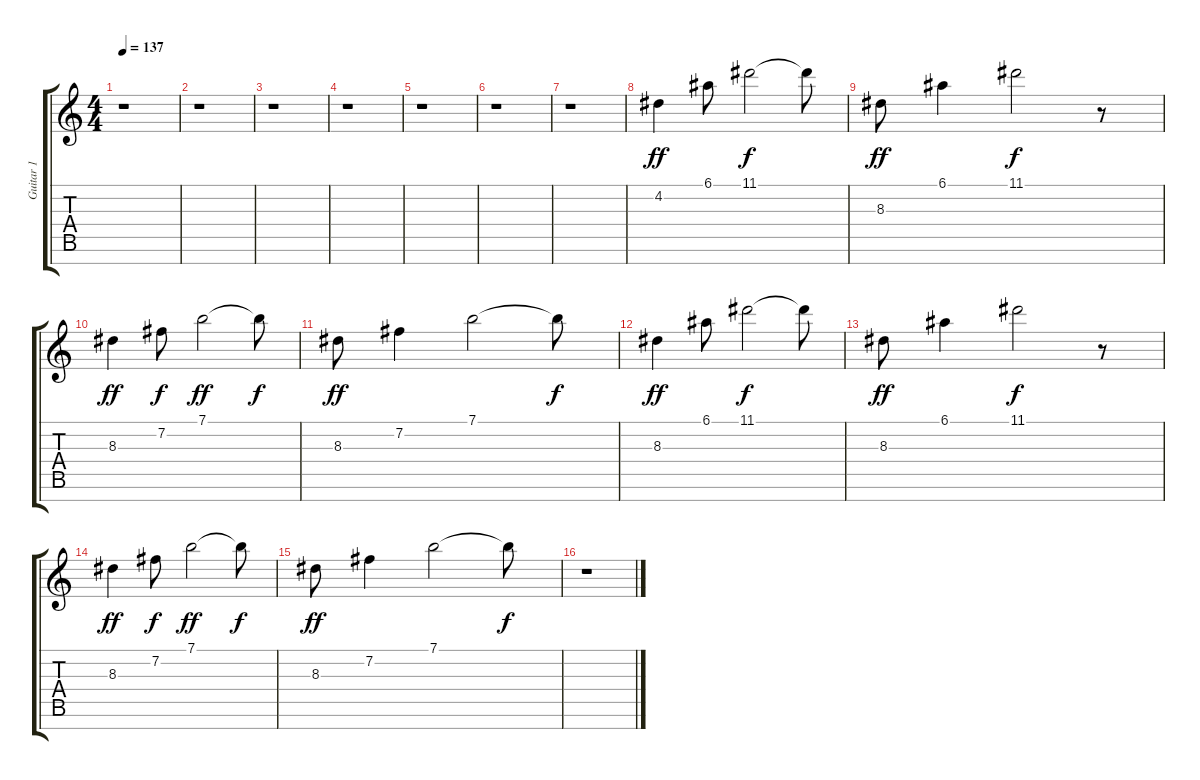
\track ("Guitar 1" "Guitar 1") {instrument electricguitarmuted}
\staff {score tabs}
\tuning (E4 B3 G3 D3 A2 E2 B1) {hide}
\ts (4 4)
\tempo 137
\clef g2
\ks c
r.1{dy ff} |
r.1 |
r.1 |
r.1 |
r.1 |
r.1 |
r.1 |
4.2.4 6.1.8 11.1.2{dy f} 11.1{t}.8 |
8.3.8{dy ff} 6.1.4 11.1.2{dy f} r.8 |
8.3.4{dy ff} 7.2.8{dy f} 7.1.2{dy ff} 7.1{t}.8{dy f} |
8.3.8{dy ff} 7.2.4 7.1.2 7.1{t}.8{dy f} |
8.3.4{dy ff} 6.1.8 11.1.2{dy f} 11.1{t}.8 |
8.3.8{dy ff} 6.1.4 11.1.2{dy f} r.8 |
8.3.4{dy ff} 7.2.8{dy f} 7.1.2{dy ff} 7.1{t}.8{dy f} |
8.3.8{dy ff} 7.2.4 7.1.2 7.1{t}.8{dy f} |
r.1
